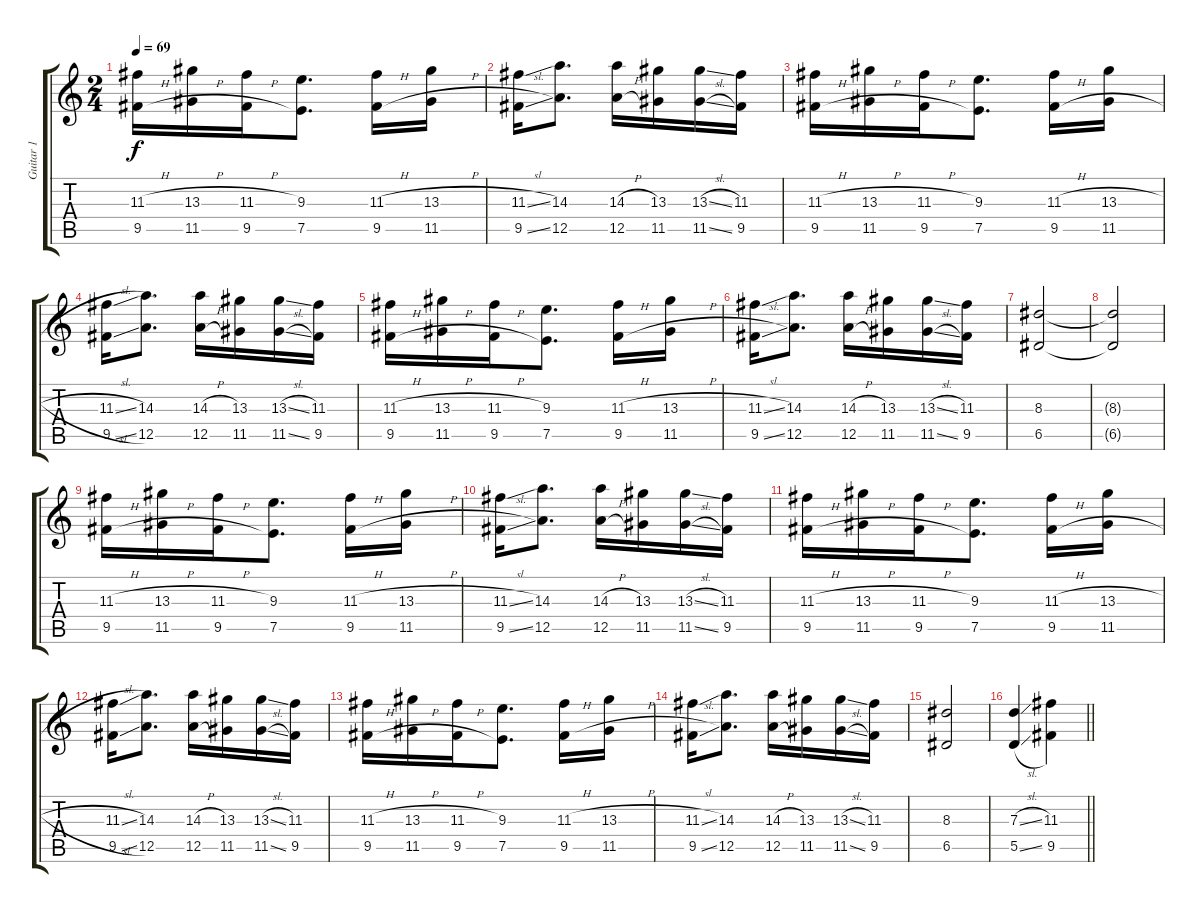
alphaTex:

\track ("Guitar 1" "Guitar 1") {instrument distortionguitar}
\staff {score tabs}
\tuning (E4 B3 G3 D3 A2 E2) {hide}
\ts (2 4)
\tempo 69
\clef g2
\ks c
(11.3{h} 9.5{h}).16{dy f} (13.3{h} 11.5{h}).16 (11.3{h} 9.5{h}).16 (9.3 7.5).8{d} (11.3{h} 9.5{h}).16 (13.3{h} 11.5{h}).16 |
(11.3{sl} 9.5{sl}).16 (14.3 12.5).8{d} (14.3{h} 12.5{h}).16 (13.3 11.5).16 (13.3{sl} 11.5{sl}).16 (11.3 9.5).16 |
(11.3{h} 9.5{h}).16 (13.3{h} 11.5{h}).16 (11.3{h} 9.5{h}).16 (9.3 7.5).8{d} (11.3{h} 9.5{h}).16 (13.3{h} 11.5{h}).16 |
(11.3{sl} 9.5{sl}).16 (14.3 12.5).8{d} (14.3{h} 12.5{h}).16 (13.3 11.5).16 (13.3{sl} 11.5{sl}).16 (11.3 9.5).16 |
(11.3{h} 9.5{h}).16 (13.3{h} 11.5{h}).16 (11.3{h} 9.5{h}).16 (9.3 7.5).8{d} (11.3{h} 9.5{h}).16 (13.3{h} 11.5{h}).16 |
(11.3{sl} 9.5{sl}).16 (14.3 12.5).8{d} (14.3{h} 12.5{h}).16 (13.3 11.5).16 (13.3{sl} 11.5{sl}).16 (11.3 9.5).16 |
(8.3 6.5).2 |
(8.3{t} 6.5{t}).2 |
(11.3{h} 9.5{h}).16 (13.3{h} 11.5{h}).16 (11.3{h} 9.5{h}).16 (9.3 7.5).8{d} (11.3{h} 9.5{h}).16 (13.3{h} 11.5{h}).16 |
(11.3{sl} 9.5{sl}).16 (14.3 12.5).8{d} (14.3{h} 12.5{h}).16 (13.3 11.5).16 (13.3{sl} 11.5{sl}).16 (11.3 9.5).16 |
(11.3{h} 9.5{h}).16 (13.3{h} 11.5{h}).16 (11.3{h} 9.5{h}).16 (9.3 7.5).8{d} (11.3{h} 9.5{h}).16 (13.3{h} 11.5{h}).16 |
(11.3{sl} 9.5{sl}).16 (14.3 12.5).8{d} (14.3{h} 12.5{h}).16 (13.3 11.5).16 (13.3{sl} 11.5{sl}).16 (11.3 9.5).16 |
(11.3{h} 9.5{h}).16 (13.3{h} 11.5{h}).16 (11.3{h} 9.5{h}).16 (9.3 7.5).8{d} (11.3{h} 9.5{h}).16 (13.3{h} 11.5{h}).16 |
(11.3{sl} 9.5{sl}).16 (14.3 12.5).8{d} (14.3{h} 12.5{h}).16 (13.3 11.5).16 (13.3{sl} 11.5{sl}).16 (11.3 9.5).16 |
(8.3 6.5).2 |
\barLineRight lightlight
(7.3{sl} 5.5{sl}).4 (11.3 9.5).4
